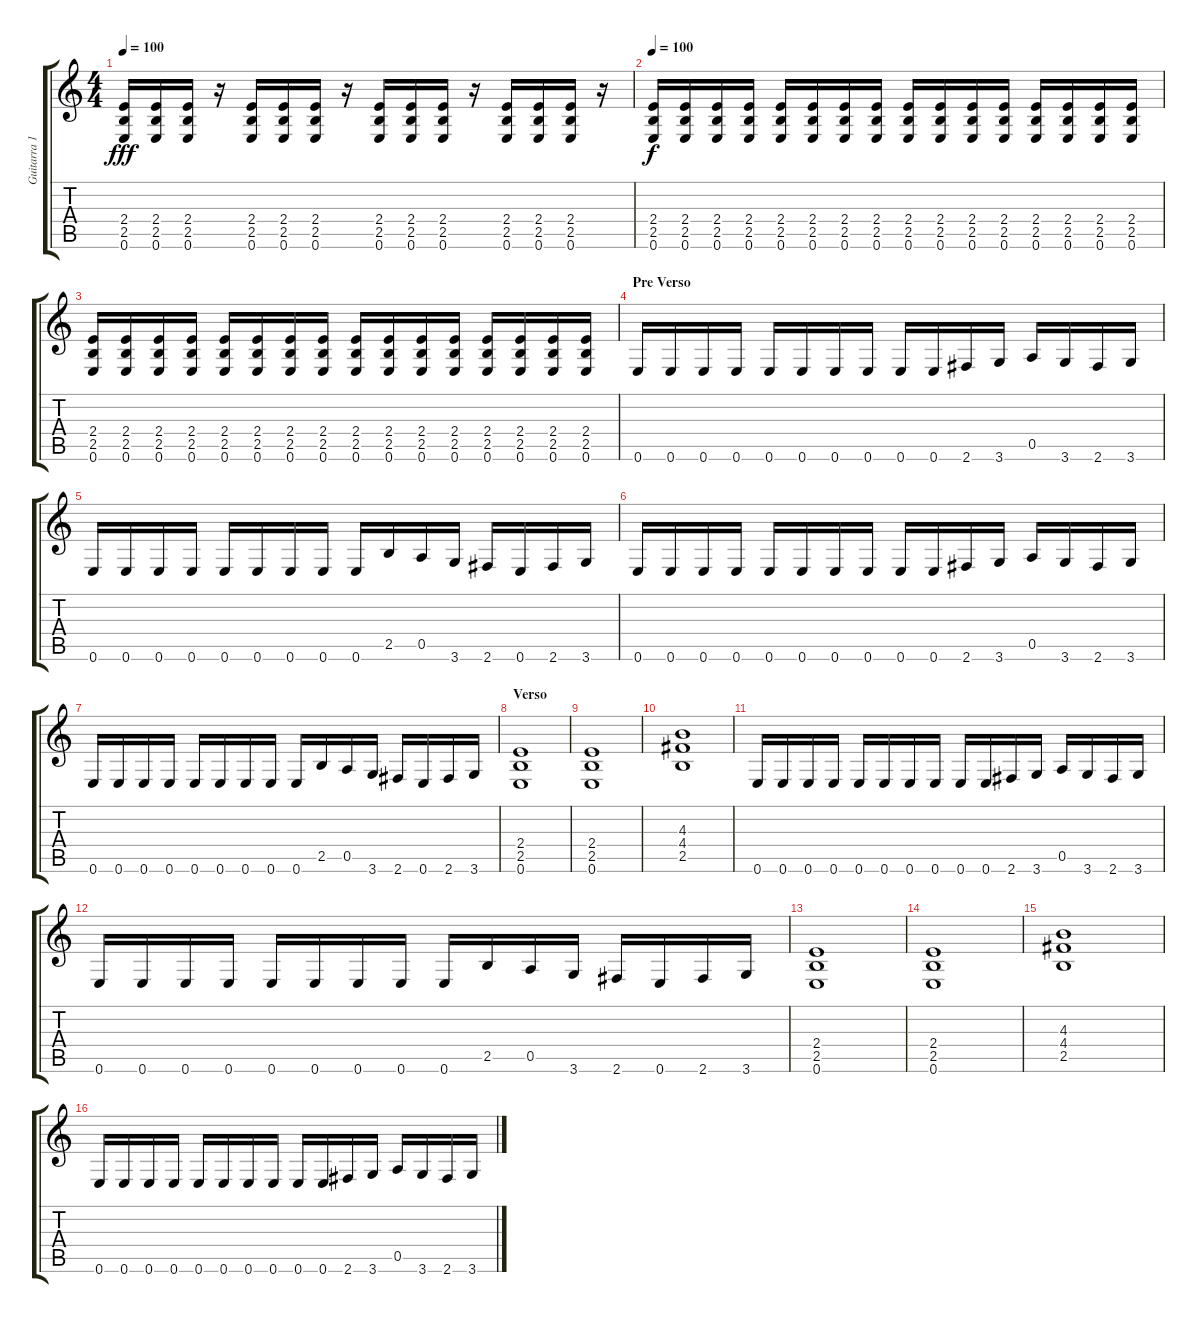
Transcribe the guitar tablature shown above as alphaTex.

\track ("Guitarra 1" "Guitarra 1") {instrument distortionguitar}
\staff {score tabs}
\tuning (E4 B3 G3 D3 A2 E2) {hide}
\ts (4 4)
\tempo 100
\clef g2
\ks c
(2.4 2.5 0.6).16{dy fff} (2.4 2.5 0.6).16 (2.4 2.5 0.6).16 r.16 (2.4 2.5 0.6).16 (2.4 2.5 0.6).16 (2.4 2.5 0.6).16 r.16 (2.4 2.5 0.6).16 (2.4 2.5 0.6).16 (2.4 2.5 0.6).16 r.16 (2.4 2.5 0.6).16 (2.4 2.5 0.6).16 (2.4 2.5 0.6).16 r.16 |
\tempo 100
(2.4 2.5 0.6).16{dy f} (2.4 2.5 0.6).16 (2.4 2.5 0.6).16 (2.4 2.5 0.6).16 (2.4 2.5 0.6).16 (2.4 2.5 0.6).16 (2.4 2.5 0.6).16 (2.4 2.5 0.6).16 (2.4 2.5 0.6).16 (2.4 2.5 0.6).16 (2.4 2.5 0.6).16 (2.4 2.5 0.6).16 (2.4 2.5 0.6).16 (2.4 2.5 0.6).16 (2.4 2.5 0.6).16 (2.4 2.5 0.6).16 |
(2.4 2.5 0.6).16 (2.4 2.5 0.6).16 (2.4 2.5 0.6).16 (2.4 2.5 0.6).16 (2.4 2.5 0.6).16 (2.4 2.5 0.6).16 (2.4 2.5 0.6).16 (2.4 2.5 0.6).16 (2.4 2.5 0.6).16 (2.4 2.5 0.6).16 (2.4 2.5 0.6).16 (2.4 2.5 0.6).16 (2.4 2.5 0.6).16 (2.4 2.5 0.6).16 (2.4 2.5 0.6).16 (2.4 2.5 0.6).16 |
\section ("" "Pre Verso")
0.6.16 0.6.16 0.6.16 0.6.16 0.6.16 0.6.16 0.6.16 0.6.16 0.6.16 0.6.16 2.6.16 3.6.16 0.5.16 3.6.16 2.6.16 3.6.16 |
0.6.16 0.6.16 0.6.16 0.6.16 0.6.16 0.6.16 0.6.16 0.6.16 0.6.16 2.5.16 0.5.16 3.6.16 2.6.16 0.6.16 2.6.16 3.6.16 |
0.6.16 0.6.16 0.6.16 0.6.16 0.6.16 0.6.16 0.6.16 0.6.16 0.6.16 0.6.16 2.6.16 3.6.16 0.5.16 3.6.16 2.6.16 3.6.16 |
0.6.16 0.6.16 0.6.16 0.6.16 0.6.16 0.6.16 0.6.16 0.6.16 0.6.16 2.5.16 0.5.16 3.6.16 2.6.16 0.6.16 2.6.16 3.6.16 |
\section ("" "Verso ")
(2.4 2.5 0.6).1 |
(2.4 2.5 0.6).1 |
(4.3 4.4 2.5).1 |
0.6.16 0.6.16 0.6.16 0.6.16 0.6.16 0.6.16 0.6.16 0.6.16 0.6.16 0.6.16 2.6.16 3.6.16 0.5.16 3.6.16 2.6.16 3.6.16 |
0.6.16 0.6.16 0.6.16 0.6.16 0.6.16 0.6.16 0.6.16 0.6.16 0.6.16 2.5.16 0.5.16 3.6.16 2.6.16 0.6.16 2.6.16 3.6.16 |
(2.4 2.5 0.6).1 |
(2.4 2.5 0.6).1 |
(4.3 4.4 2.5).1 |
0.6.16 0.6.16 0.6.16 0.6.16 0.6.16 0.6.16 0.6.16 0.6.16 0.6.16 0.6.16 2.6.16 3.6.16 0.5.16 3.6.16 2.6.16 3.6.16
